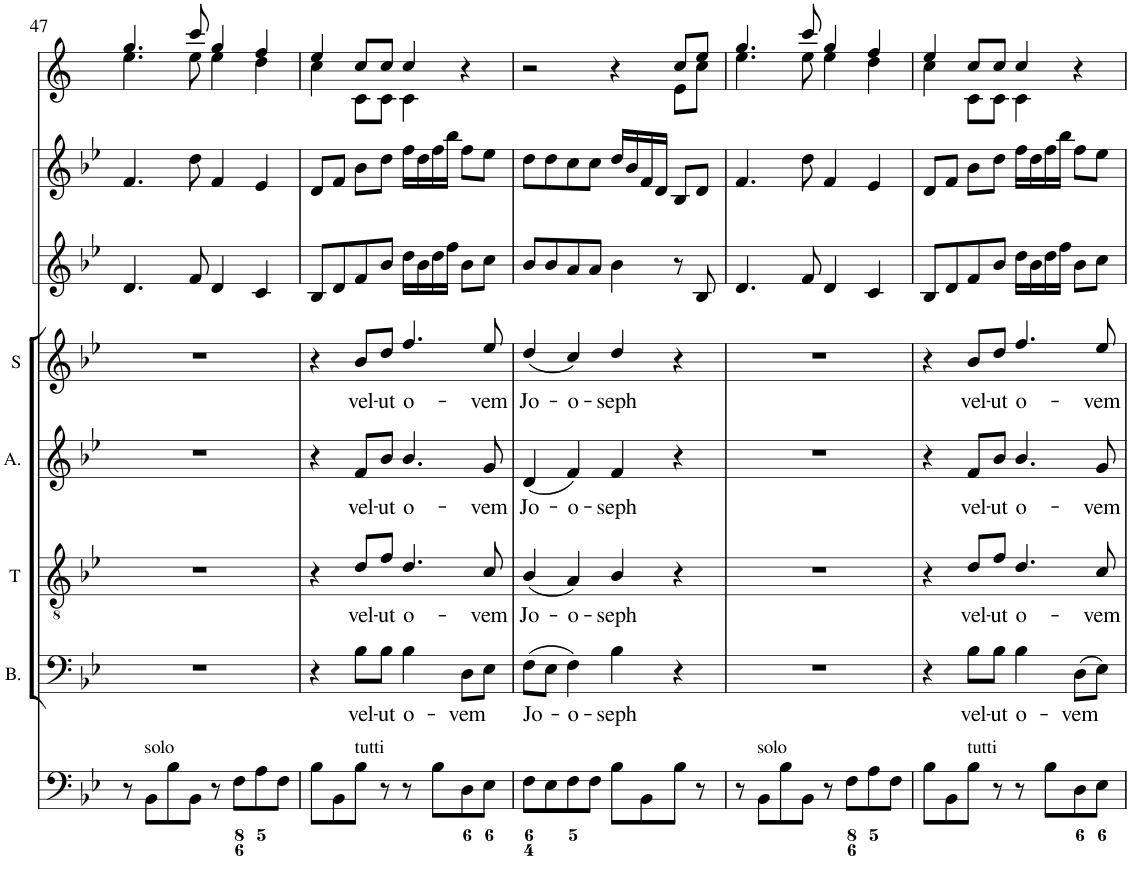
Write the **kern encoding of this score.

**kern	**kern	**text	**kern	**text	**kern	**text	**kern	**text	**kern	**kern	**kern
*part8	*part7	*part7	*part6	*part6	*part5	*part5	*part4	*part4	*part3	*part2	*part1
*staff8	*staff7	*staff7	*staff6	*staff6	*staff5	*staff5	*staff4	*staff4	*staff3	*staff2	*staff1
*I"Organ	*I"Basse	*	*I"Tenor	*	*I"Alto	*	*I"Soprane	*	*I"Violino 2	*I"Violino 1	*I"Clarini in B[b]
*	*I'B.	*	*I'T	*	*I'A.	*	*I'S	*	*I'Vln	*I'Vln	*
!!LO:PB:g=z
*clefF4	*clefF4	*	*clefGv2	*	*clefG2	*	*clefG2	*	*clefG2	*clefG2	*clefG2
*	*	*	*	*	*	*	*	*	*	*	*Trd1c2
*k[b-e-]	*k[b-e-]	*	*k[b-e-]	*	*k[b-e-]	*	*k[b-e-]	*	*k[b-e-]	*k[b-e-]	*k[]
*M4/4	*M4/4	*	*M4/4	*	*M4/4	*	*M4/4	*	*M4/4	*M4/4	*M4/4
*met(c)	*met(c)	*	*met(c)	*	*met(c)	*	*met(c)	*	*met(c)	*met(c)	*met(c)
=47	=47	=47	=47	=47	=47	=47	=47	=47	=47	=47	=47
*	*	*	*	*	*	*	*	*	*	*	*^
8r	1r	.	1r	.	1r	.	1r	.	4.d/	4.f/	4.gg/	4.ee\
!LO:TX:a:t=solo	!	!	!	!	!	!	!	!	!	!	!	!
8BB-\L	.	.	.	.	.	.	.	.	.	.	.	.
8B-\	.	.	.	.	.	.	.	.	.	.	.	.
8BB-\J	.	.	.	.	.	.	.	.	8f/	8dd\	8ccc/	8ee\
8r	.	.	.	.	.	.	.	.	4d/	4f/	4gg/	4ee\
8F\L	.	.	.	.	.	.	.	.	.	.	.	.
8A\	.	.	.	.	.	.	.	.	4c/	4e-/	4ff/	4dd\
8F\J	.	.	.	.	.	.	.	.	.	.	.	.
=48	=48	=48	=48	=48	=48	=48	=48	=48	=48	=48	=48	=48
8B-\L	4r	.	4r	.	4r	.	4r	.	8B-/L	8d/L	4ee/	4cc\
8BB-\	.	.	.	.	.	.	.	.	8d/	8f/J	.	.
!LO:TX:a:t=tutti	!	!	!	!	!	!	!	!	!	!	!	!
!	!	!LO:LY:b	!	!LO:LY:b	!	!LO:LY:b	!	!LO:LY:b	!	!	!	!
8B-\J	8B-\L	vel-	8d/L	vel-	8f/L	vel-	8b-/L	vel-	8f/	8b-\L	8cc/L	8c\L
!	!	!LO:LY:b	!	!LO:LY:b	!	!LO:LY:b	!	!LO:LY:b	!	!	!	!
8r	8B-\J	-ut	8f/J	-ut	8b-/J	-ut	8dd/J	-ut	8b-/J	8dd\J	8cc/J	8c\J
!	!	!LO:LY:b	!	!LO:LY:b	!	!LO:LY:b	!	!LO:LY:b	!	!	!	!
8r	4B-\	o-	4.d/	o-	4.b-/	o-	4.ff/	o-	16dd\LL	16ff\LL	4cc/	4c\
.	.	.	.	.	.	.	.	.	16b-\	16dd\	.	.
8B-\L	.	.	.	.	.	.	.	.	16dd\	16ff\	.	.
.	.	.	.	.	.	.	.	.	16ff\JJ	16bb-\JJ	.	.
!	!	!LO:LY:b	!	!	!	!	!	!	!	!	!	!
8D\	8D\L	-vem	.	.	.	.	.	.	8b-\L	8ff\L	4r	4ryy
!	!	!	!	!LO:LY:b	!	!LO:LY:b	!	!LO:LY:b	!	!	!	!
8E-\J	8E-\J	.	8c/	-vem	8g/	-vem	8ee-/	-vem	8cc\J	8ee-\J	.	.
=49	=49	=49	=49	=49	=49	=49	=49	=49	=49	=49	=49	=49
!	!	!LO:LY:b	!	!LO:LY:b	!	!LO:LY:b	!	!LO:LY:b	!	!	!	!
8F\L	(8F\L	Jo-	(4B-/	Jo-	(4d/	Jo-	(4dd/	Jo-	8b-/L	8dd\L	2r	2.ryy
8E-\	8E-\J	.	.	.	.	.	.	.	8b-/	8dd\	.	.
!	!	!LO:LY:b	!	!LO:LY:b	!	!LO:LY:b	!	!LO:LY:b	!	!	!	!
8F\	4F\)	-o-	4A/)	-o-	4f/)	-o-	4cc/)	-o-	8a/	8cc\	.	.
8F\J	.	.	.	.	.	.	.	.	8a/J	8cc\J	.	.
!	!	!LO:LY:b	!	!LO:LY:b	!	!LO:LY:b	!	!LO:LY:b	!	!	!	!
8B-\L	4B-\	-seph	4B-/	-seph	4f/	-seph	4dd/	-seph	4b-\	16dd/LL	4r	.
.	.	.	.	.	.	.	.	.	.	16b-/	.	.
8BB-\	.	.	.	.	.	.	.	.	.	16f/	.	.
.	.	.	.	.	.	.	.	.	.	16d/JJ	.	.
8B-\J	4r	.	4r	.	4r	.	4r	.	8r	8B-/L	8cc/L	8e\L
8r	.	.	.	.	.	.	.	.	8B-/	8d/J	8ee/J	8cc\J
=50	=50	=50	=50	=50	=50	=50	=50	=50	=50	=50	=50	=50
8r	1r	.	1r	.	1r	.	1r	.	4.d/	4.f/	4.gg/	4.ee\
!LO:TX:a:t=solo	!	!	!	!	!	!	!	!	!	!	!	!
8BB-\L	.	.	.	.	.	.	.	.	.	.	.	.
8B-\	.	.	.	.	.	.	.	.	.	.	.	.
8BB-\J	.	.	.	.	.	.	.	.	8f/	8dd\	8ccc/	8ee\
8r	.	.	.	.	.	.	.	.	4d/	4f/	4gg/	4ee\
8F\L	.	.	.	.	.	.	.	.	.	.	.	.
8A\	.	.	.	.	.	.	.	.	4c/	4e-/	4ff/	4dd\
8F\J	.	.	.	.	.	.	.	.	.	.	.	.
=51	=51	=51	=51	=51	=51	=51	=51	=51	=51	=51	=51	=51
8B-\L	4r	.	4r	.	4r	.	4r	.	8B-/L	8d/L	4ee/	4cc\
8BB-\	.	.	.	.	.	.	.	.	8d/	8f/J	.	.
!LO:TX:a:t=tutti	!	!	!	!	!	!	!	!	!	!	!	!
!	!	!LO:LY:b	!	!LO:LY:b	!	!LO:LY:b	!	!LO:LY:b	!	!	!	!
8B-\J	8B-\L	vel-	8d/L	vel-	8f/L	vel-	8b-/L	vel-	8f/	8b-\L	8cc/L	8c\L
!	!	!LO:LY:b	!	!LO:LY:b	!	!LO:LY:b	!	!LO:LY:b	!	!	!	!
8r	8B-\J	-ut	8f/J	-ut	8b-/J	-ut	8dd/J	-ut	8b-/J	8dd\J	8cc/J	8c\J
!	!	!LO:LY:b	!	!LO:LY:b	!	!LO:LY:b	!	!LO:LY:b	!	!	!	!
8r	4B-\	o-	4.d/	o-	4.b-/	o-	4.ff/	o-	16dd\LL	16ff\LL	4cc/	4c\
.	.	.	.	.	.	.	.	.	16b-\	16dd\	.	.
8B-\L	.	.	.	.	.	.	.	.	16dd\	16ff\	.	.
.	.	.	.	.	.	.	.	.	16ff\JJ	16bb-\JJ	.	.
!	!	!LO:LY:b	!	!	!	!	!	!	!	!	!	!
8D\	(8D\L	-vem	.	.	.	.	.	.	8b-\L	8ff\L	4r	4ryy
!	!	!	!	!LO:LY:b	!	!LO:LY:b	!	!LO:LY:b	!	!	!	!
8E-\J	8E-\J)	.	8c/	-vem	8g/	-vem	8ee-/	-vem	8cc\J	8ee-\J	.	.
*	*	*	*	*	*	*	*	*	*	*	*v	*v
=	=	=	=	=	=	=	=	=	=	=	=
*-	*-	*-	*-	*-	*-	*-	*-	*-	*-	*-	*-
